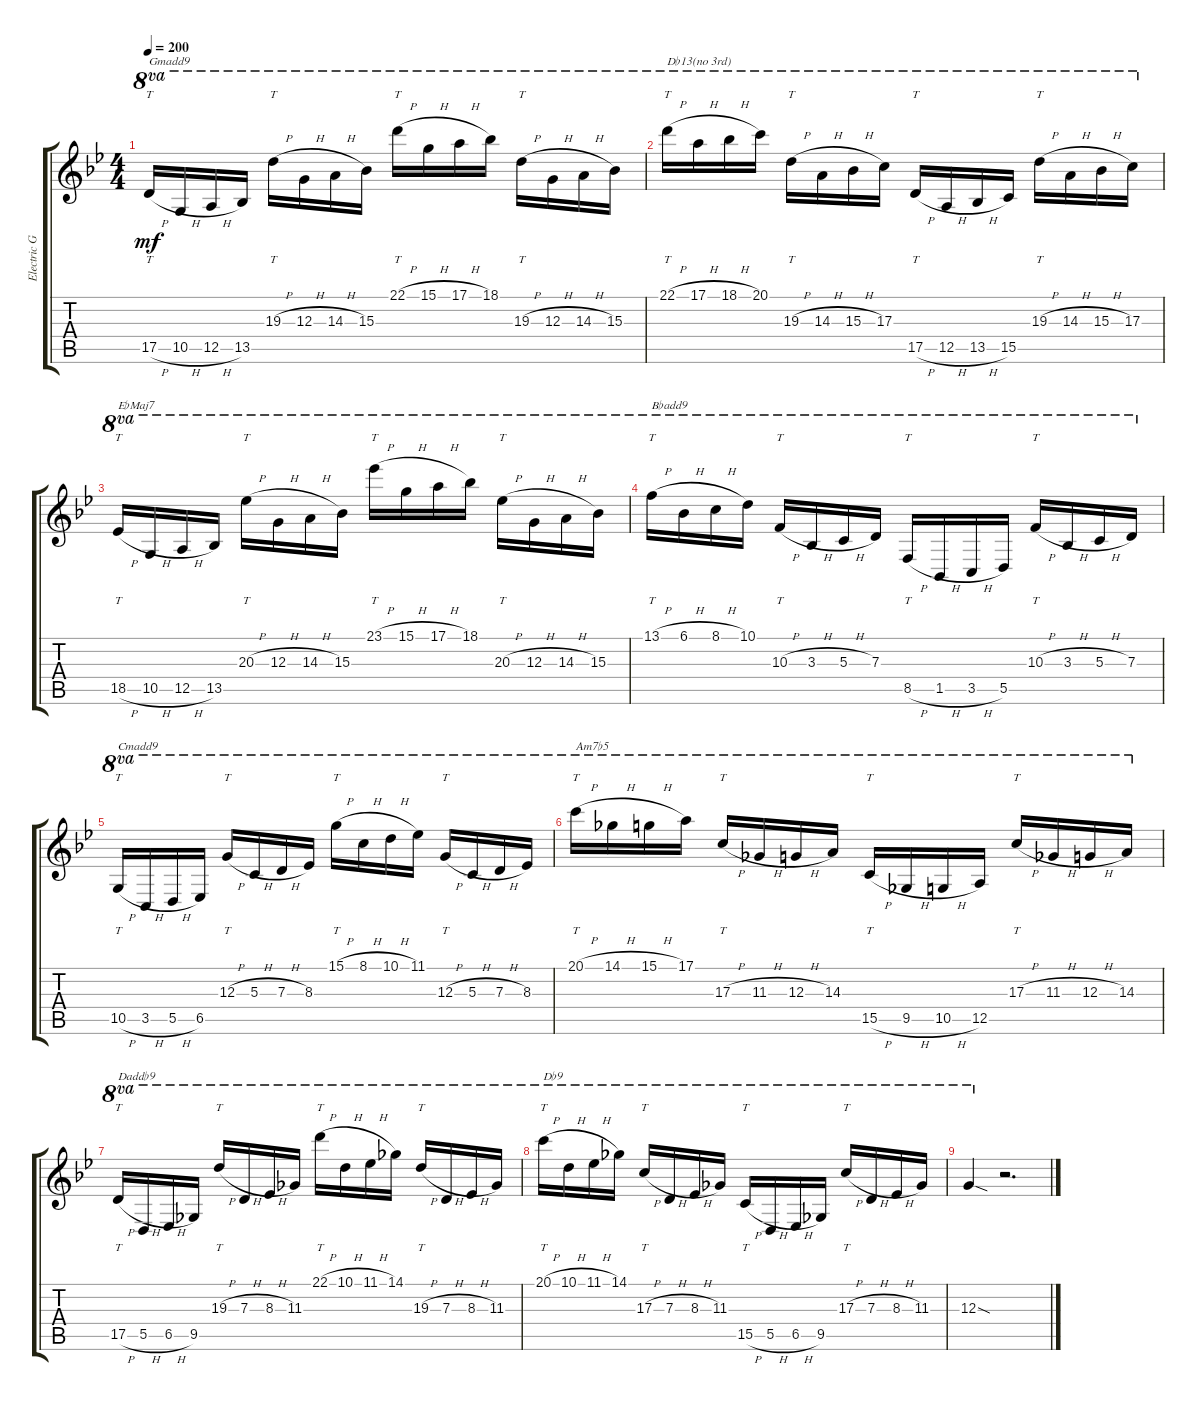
\track ("Electric Guitar 1" "Electric G") {instrument distortionguitar}
\staff {score tabs}
\tuning (E4 B3 G3 D3 A2 E2) {hide}
\ts (4 4)
\tempo 200
\clef g2
\ks gminor
17.5{h}.16{tt ot 8va txt "Gmadd9" dy mf instrument distortionguitar} 10.5{h}.16{ot 8va} 12.5{h}.16{ot 8va} 13.5.16{ot 8va} 19.3{h}.16{tt ot 8va} 12.3{h}.16{ot 8va} 14.3{h}.16{ot 8va} 15.3.16{ot 8va} 22.1{h}.16{tt ot 8va} 15.1{h}.16{ot 8va} 17.1{h}.16{ot 8va} 18.1.16{ot 8va} 19.3{h}.16{tt ot 8va} 12.3{h}.16{ot 8va} 14.3{h}.16{ot 8va} 15.3.16{ot 8va} |
22.1{h}.16{tt ot 8va txt "D♭13(no 3rd)"} 17.1{h}.16{ot 8va} 18.1{h}.16{ot 8va} 20.1.16{ot 8va} 19.3{h}.16{tt ot 8va} 14.3{h}.16{ot 8va} 15.3{h}.16{ot 8va} 17.3.16{ot 8va} 17.5{h}.16{tt ot 8va} 12.5{h}.16{ot 8va} 13.5{h}.16{ot 8va} 15.5.16{ot 8va} 19.3{h}.16{tt ot 8va} 14.3{h}.16{ot 8va} 15.3{h}.16{ot 8va} 17.3.16{ot 8va} |
18.5{h}.16{tt ot 8va txt "E♭Maj7"} 10.5{h}.16{ot 8va} 12.5{h}.16{ot 8va} 13.5.16{ot 8va} 20.3{h}.16{tt ot 8va} 12.3{h}.16{ot 8va} 14.3{h}.16{ot 8va} 15.3.16{ot 8va} 23.1{h}.16{tt ot 8va} 15.1{h}.16{ot 8va} 17.1{h}.16{ot 8va} 18.1.16{ot 8va} 20.3{h}.16{tt ot 8va} 12.3{h}.16{ot 8va} 14.3{h}.16{ot 8va} 15.3.16{ot 8va} |
13.1{h}.16{tt ot 8va txt "B♭add9"} 6.1{h}.16{ot 8va} 8.1{h}.16{ot 8va} 10.1.16{ot 8va} 10.3{h}.16{tt ot 8va} 3.3{h}.16{ot 8va} 5.3{h}.16{ot 8va} 7.3.16{ot 8va} 8.5{h}.16{tt ot 8va} 1.5{h}.16{ot 8va} 3.5{h}.16{ot 8va} 5.5.16{ot 8va} 10.3{h}.16{tt ot 8va} 3.3{h}.16{ot 8va} 5.3{h}.16{ot 8va} 7.3.16{ot 8va} |
10.5{h}.16{tt ot 8va txt "Cmadd9"} 3.5{h}.16{ot 8va} 5.5{h}.16{ot 8va} 6.5.16{ot 8va} 12.3{h}.16{tt ot 8va} 5.3{h}.16{ot 8va} 7.3{h}.16{ot 8va} 8.3.16{ot 8va} 15.1{h}.16{tt ot 8va} 8.1{h}.16{ot 8va} 10.1{h}.16{ot 8va} 11.1.16{ot 8va} 12.3{h}.16{tt ot 8va} 5.3{h}.16{ot 8va} 7.3{h}.16{ot 8va} 8.3.16{ot 8va} |
20.1{h}.16{tt ot 8va txt "Am7♭5"} 14.1{h}.16{ot 8va} 15.1{h}.16{ot 8va} 17.1.16{ot 8va} 17.3{h}.16{tt ot 8va} 11.3{h}.16{ot 8va} 12.3{h}.16{ot 8va} 14.3.16{ot 8va} 15.5{h}.16{tt ot 8va} 9.5{h}.16{ot 8va} 10.5{h}.16{ot 8va} 12.5.16{ot 8va} 17.3{h}.16{tt ot 8va} 11.3{h}.16{ot 8va} 12.3{h}.16{ot 8va} 14.3.16{ot 8va} |
17.5{h}.16{tt ot 8va txt "Dadd♭9"} 5.5{h}.16{ot 8va} 6.5{h}.16{ot 8va} 9.5.16{ot 8va} 19.3{h}.16{tt ot 8va} 7.3{h}.16{ot 8va} 8.3{h}.16{ot 8va} 11.3.16{ot 8va} 22.1{h}.16{tt ot 8va} 10.1{h}.16{ot 8va} 11.1{h}.16{ot 8va} 14.1.16{ot 8va} 19.3{h}.16{tt ot 8va} 7.3{h}.16{ot 8va} 8.3{h}.16{ot 8va} 11.3.16{ot 8va} |
20.1{h}.16{tt ot 8va txt "D♭9"} 10.1{h}.16{ot 8va} 11.1{h}.16{ot 8va} 14.1.16{ot 8va} 17.3{h}.16{tt ot 8va} 7.3{h}.16{ot 8va} 8.3{h}.16{ot 8va} 11.3.16{ot 8va} 15.5{h}.16{tt ot 8va} 5.5{h}.16{ot 8va} 6.5{h}.16{ot 8va} 9.5.16{ot 8va} 17.3{h}.16{tt ot 8va} 7.3{h}.16{ot 8va} 8.3{h}.16{ot 8va} 11.3.16{ot 8va} |
12.3{sod}.4{ot 8va} r.2{d}
